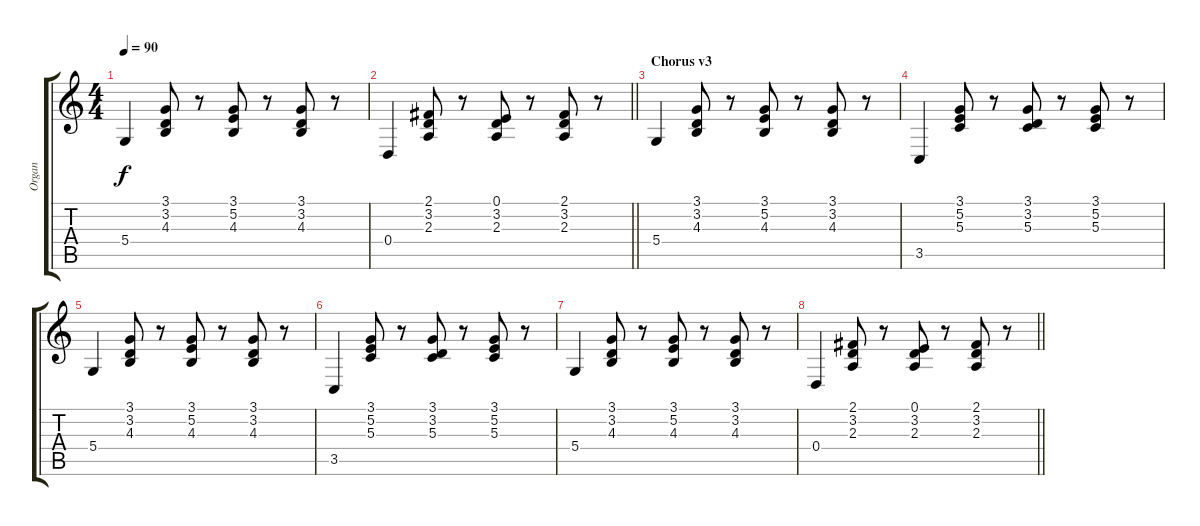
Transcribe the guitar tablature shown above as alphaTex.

\track ("Organ" "Organ") {instrument drawbarorgan}
\staff {score tabs}
\tuning (E4 B3 G3 D3 A2 E2) {hide}
\ts (4 4)
\tempo 90
\clef g2
\ks c
5.4.4{dy f} (3.1 3.2 4.3).8 r.8 (3.1 5.2 4.3).8 r.8 (3.1 3.2 4.3).8 r.8 |
\barLineRight lightlight
0.4.4 (2.1 3.2 2.3).8 r.8 (0.1 3.2 2.3).8 r.8 (2.1 3.2 2.3).8 r.8 |
\section ("" "Chorus v3")
5.4.4 (3.1 3.2 4.3).8 r.8 (3.1 5.2 4.3).8 r.8 (3.1 3.2 4.3).8 r.8 |
3.5.4 (3.1 5.2 5.3).8 r.8 (3.1 3.2 5.3).8 r.8 (3.1 5.2 5.3).8 r.8 |
5.4.4 (3.1 3.2 4.3).8 r.8 (3.1 5.2 4.3).8 r.8 (3.1 3.2 4.3).8 r.8 |
3.5.4 (3.1 5.2 5.3).8 r.8 (3.1 3.2 5.3).8 r.8 (3.1 5.2 5.3).8 r.8 |
5.4.4 (3.1 3.2 4.3).8 r.8 (3.1 5.2 4.3).8 r.8 (3.1 3.2 4.3).8 r.8 |
\barLineRight lightlight
0.4.4 (2.1 3.2 2.3).8 r.8 (0.1 3.2 2.3).8 r.8 (2.1 3.2 2.3).8 r.8
